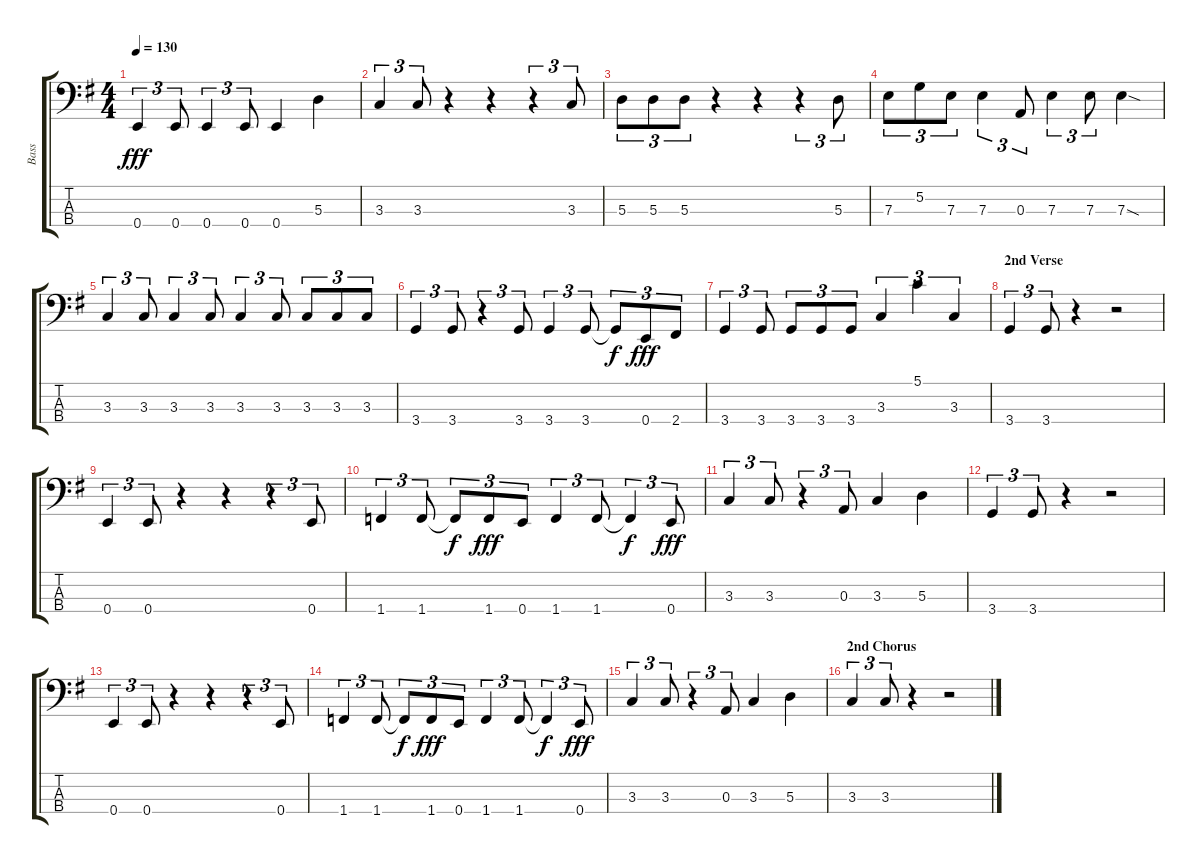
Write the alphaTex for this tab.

\track ("Bass" "Bass") {instrument electricbasspick}
\staff {score tabs}
\tuning (G2 D2 A1 E1) {hide}
\ts (4 4)
\tempo 130
\clef f4
\ks g
0.4.4{tu (3 2) dy fff} 0.4.8{tu (3 2)} 0.4.4{tu (3 2)} 0.4.8{tu (3 2)} 0.4.4 5.3.4 |
3.3.4{tu (3 2)} 3.3.8{tu (3 2)} r.4 r.4 r.4{tu (3 2)} 3.3.8{tu (3 2)} |
5.3.8{tu (3 2)} 5.3.8{tu (3 2)} 5.3.8{tu (3 2)} r.4 r.4 r.4{tu (3 2)} 5.3.8{tu (3 2)} |
7.3.8{tu (3 2)} 5.2.8{tu (3 2)} 7.3.8{tu (3 2)} 7.3.4{tu (3 2)} 0.3.8{tu (3 2)} 7.3.4{tu (3 2)} 7.3.8{tu (3 2)} 7.3{sod}.4 |
3.3.4{tu (3 2)} 3.3.8{tu (3 2)} 3.3.4{tu (3 2)} 3.3.8{tu (3 2)} 3.3.4{tu (3 2)} 3.3.8{tu (3 2)} 3.3.8{tu (3 2)} 3.3.8{tu (3 2)} 3.3.8{tu (3 2)} |
3.4.4{tu (3 2)} 3.4.8{tu (3 2)} r.4{tu (3 2)} 3.4.8{tu (3 2)} 3.4.4{tu (3 2)} 3.4.8{tu (3 2)} 3.4{t}.8{tu (3 2) dy f} 0.4.8{tu (3 2) dy fff} 2.4.8{tu (3 2)} |
3.4.4{tu (3 2)} 3.4.8{tu (3 2)} 3.4.8{tu (3 2)} 3.4.8{tu (3 2)} 3.4.8{tu (3 2)} 3.3.4{tu (3 2)} 5.1.4{tu (3 2)} 3.3.4{tu (3 2)} |
\section ("" "2nd Verse")
3.4.4{tu (3 2)} 3.4.8{tu (3 2)} r.4 r.2 |
0.4.4{tu (3 2)} 0.4.8{tu (3 2)} r.4 r.4 r.4{tu (3 2)} 0.4.8{tu (3 2)} |
1.4.4{tu (3 2)} 1.4.8{tu (3 2)} 1.4{t}.8{tu (3 2) dy f} 1.4.8{tu (3 2) dy fff} 0.4.8{tu (3 2)} 1.4.4{tu (3 2)} 1.4.8{tu (3 2)} 1.4{t}.4{tu (3 2) dy f} 0.4.8{tu (3 2) dy fff} |
3.3.4{tu (3 2)} 3.3.8{tu (3 2)} r.4{tu (3 2)} 0.3.8{tu (3 2)} 3.3.4 5.3.4 |
3.4.4{tu (3 2)} 3.4.8{tu (3 2)} r.4 r.2 |
0.4.4{tu (3 2)} 0.4.8{tu (3 2)} r.4 r.4 r.4{tu (3 2)} 0.4.8{tu (3 2)} |
1.4.4{tu (3 2)} 1.4.8{tu (3 2)} 1.4{t}.8{tu (3 2) dy f} 1.4.8{tu (3 2) dy fff} 0.4.8{tu (3 2)} 1.4.4{tu (3 2)} 1.4.8{tu (3 2)} 1.4{t}.4{tu (3 2) dy f} 0.4.8{tu (3 2) dy fff} |
3.3.4{tu (3 2)} 3.3.8{tu (3 2)} r.4{tu (3 2)} 0.3.8{tu (3 2)} 3.3.4 5.3.4 |
\section ("" "2nd Chorus")
3.3.4{tu (3 2)} 3.3.8{tu (3 2)} r.4 r.2
